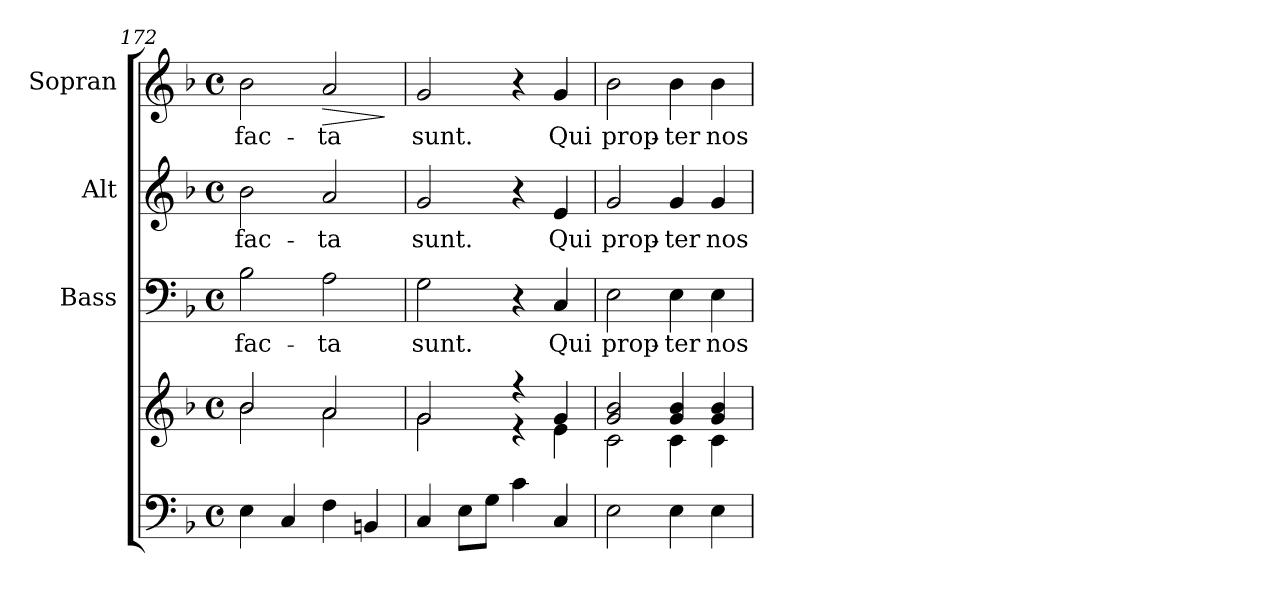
**kern	**kern	**kern	**text	**kern	**text	**kern	**text	**dynam
*part4	*part4	*part3	*part3	*part2	*part2	*part1	*part1	*part1
*staff5	*staff4	*staff3	*staff3	*staff2	*staff2	*staff1	*staff1	*staff1
*	*	*I"Bass	*	*I"Alt	*	*I"Sopran	*	*
*	*	*I'B.	*	*I'A.	*	*I'S.	*	*
*clefF4	*clefG2	*clefF4	*	*clefG2	*	*clefG2	*	*
*k[b-]	*k[b-]	*k[b-]	*	*k[b-]	*	*k[b-]	*	*
*F:	*F:	*F:	*	*F:	*	*F:	*	*
*M4/4	*M4/4	*M4/4	*	*M4/4	*	*M4/4	*	*
*met(c)	*met(c)	*met(c)	*	*met(c)	*	*met(c)	*	*
=172	=172	=172	=172	=172	=172	=172	=172	=172
*	*^	*	*	*	*	*	*	*
!	!	!	!	!LO:LY:b	!	!LO:LY:b	!	!LO:LY:b	!
4E\	2b-/	2b-\	2B-\	fac-	2b-\	fac-	2b-\	fac-	.
4C/	.	.	.	.	.	.	.	.	.
!	!	!	!	!LO:LY:b	!	!LO:LY:b	!	!LO:LY:b	!LO:HP:b
4F\	2a/	2a\	2A\	-ta	2a/	-ta	2a/	-ta	>
4BBn/	.	.	.	.	.	.	.	.	.
*	*v	*v	*	*	*	*	*	*	*
.	.	.	.	.	.	.	.	]
=173	=173	=173	=173	=173	=173	=173	=173	=173
*	*^	*	*	*	*	*	*	*
!	!	!	!	!LO:LY:b	!	!LO:LY:b	!	!LO:LY:b	!
4C/	2g/	2g\	2G\	sunt.	2g/	sunt.	2g/	sunt.	.
8E\L	.	.	.	.	.	.	.	.	.
8G\J	.	.	.	.	.	.	.	.	.
4c\	4r	4r	4r	.	4r	.	4r	.	.
!	!	!	!	!LO:LY:b	!	!LO:LY:b	!	!LO:LY:b	!
4C/	4g/	4e\	4C/	Qui	4e/	Qui	4g/	Qui	.
=174	=174	=174	=174	=174	=174	=174	=174	=174	=174
!	!	!	!	!LO:LY:b	!	!LO:LY:b	!	!LO:LY:b	!
2E\	2g/ 2b-/	2c\	2E\	prop-	2g/	prop-	2b-\	prop-	.
!	!	!	!	!LO:LY:b	!	!LO:LY:b	!	!LO:LY:b	!
4E\	4g/ 4b-/	4c\	4E\	-ter	4g/	-ter	4b-\	-ter	.
!	!	!	!	!LO:LY:b	!	!LO:LY:b	!	!LO:LY:b	!
4E\	4g/ 4b-/	4c\	4E\	nos	4g/	nos	4b-\	nos	.
*	*v	*v	*	*	*	*	*	*	*
=	=	=	=	=	=	=	=	=
*-	*-	*-	*-	*-	*-	*-	*-	*-
